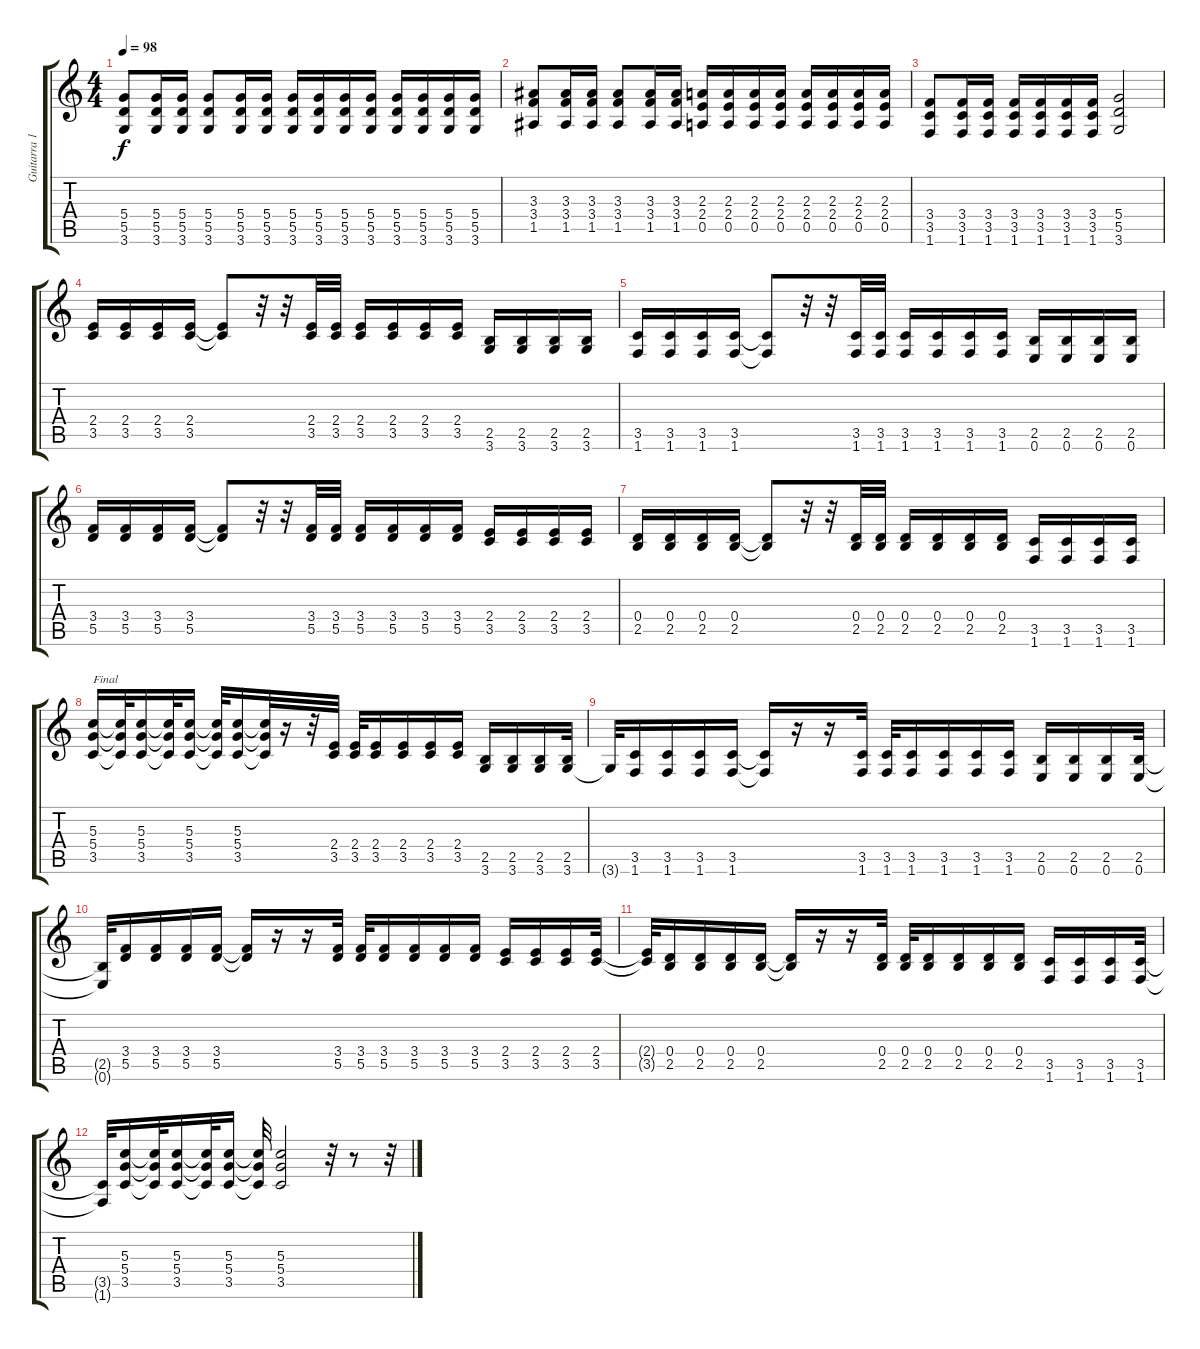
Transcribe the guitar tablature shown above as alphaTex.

\track ("Guitarra 1" "Guitarra 1") {instrument acousticguitarnylon}
\staff {score tabs}
\tuning (E4 B3 G3 D3 A2 E2) {hide}
\ts (4 4)
\tempo 98
\clef g2
\ks c
(5.4 5.5 3.6).8{dy f instrument distortionguitar} (5.4 5.5 3.6).16 (5.4 5.5 3.6).16 (5.4 5.5 3.6).8 (5.4 5.5 3.6).16 (5.4 5.5 3.6).16 (5.4 5.5 3.6).16 (5.4 5.5 3.6).16 (5.4 5.5 3.6).16 (5.4 5.5 3.6).16 (5.4 5.5 3.6).16 (5.4 5.5 3.6).16 (5.4 5.5 3.6).16 (5.4 5.5 3.6).16 |
(3.3 3.4 1.5).8{instrument distortionguitar} (3.3 3.4 1.5).16 (3.3 3.4 1.5).16 (3.3 3.4 1.5).8 (3.3 3.4 1.5).16 (3.3 3.4 1.5).16 (2.3 2.4 0.5).16 (2.3 2.4 0.5).16 (2.3 2.4 0.5).16 (2.3 2.4 0.5).16 (2.3 2.4 0.5).16 (2.3 2.4 0.5).16 (2.3 2.4 0.5).16 (2.3 2.4 0.5).16 |
(3.4 3.5 1.6).8{instrument distortionguitar} (3.4 3.5 1.6).16 (3.4 3.5 1.6).16 (3.4 3.5 1.6).16 (3.4 3.5 1.6).16 (3.4 3.5 1.6).16 (3.4 3.5 1.6).16 (5.4 5.5 3.6).2 |
(2.4 3.5).16{instrument distortionguitar} (2.4 3.5).16 (2.4 3.5).16 (2.4 3.5).16 (2.4{t} 3.5{t}).8 r.32 r.32 (2.4 3.5).32 (2.4 3.5).32 (2.4 3.5).16 (2.4 3.5).16 (2.4 3.5).16 (2.4 3.5).16 (2.5 3.6).16 (2.5 3.6).16 (2.5 3.6).16 (2.5 3.6).16 |
(3.5 1.6).16 (3.5 1.6).16 (3.5 1.6).16 (3.5 1.6).16 (3.5{t} 1.6{t}).8 r.32 r.32 (3.5 1.6).32 (3.5 1.6).32 (3.5 1.6).16 (3.5 1.6).16 (3.5 1.6).16 (3.5 1.6).16 (2.5 0.6).16 (2.5 0.6).16 (2.5 0.6).16 (2.5 0.6).16 |
(3.4 5.5).16 (3.4 5.5).16 (3.4 5.5).16 (3.4 5.5).16 (3.4{t} 5.5{t}).8 r.32 r.32 (3.4 5.5).32 (3.4 5.5).32 (3.4 5.5).16 (3.4 5.5).16 (3.4 5.5).16 (3.4 5.5).16 (2.4 3.5).16 (2.4 3.5).16 (2.4 3.5).16 (2.4 3.5).16 |
(0.4 2.5).16 (0.4 2.5).16 (0.4 2.5).16 (0.4 2.5).16 (0.4{t} 2.5{t}).8 r.32 r.32 (0.4 2.5).32 (0.4 2.5).32 (0.4 2.5).16 (0.4 2.5).16 (0.4 2.5).16 (0.4 2.5).16 (3.5 1.6).16 (3.5 1.6).16 (3.5 1.6).16 (3.5 1.6).16 |
(5.3 5.4 3.5).16{txt "Final"} (5.3{t} 5.4{t} 3.5{t}).32 (5.3 5.4 3.5).16 (5.3{t} 5.4{t} 3.5{t}).32 (5.3 5.4 3.5).16 (5.3{t} 5.4{t} 3.5{t}).32 (5.3 5.4 3.5).16 (5.3{t} 5.4{t} 3.5{t}).32 r.16 r.32 (2.4 3.5).32 (2.4 3.5).32 (2.4 3.5).16 (2.4 3.5).16 (2.4 3.5).16 (2.4 3.5).16 (2.5 3.6).16 (2.5 3.6).16 (2.5 3.6).16 (2.5 3.6).32 |
3.6{t}.32 (3.5 1.6).16 (3.5 1.6).16 (3.5 1.6).16 (3.5 1.6).16 (3.5{t} 1.6{t}).16 r.16 r.16 (3.5 1.6).32 (3.5 1.6).32 (3.5 1.6).16 (3.5 1.6).16 (3.5 1.6).16 (3.5 1.6).16 (2.5 0.6).16 (2.5 0.6).16 (2.5 0.6).16 (2.5 0.6).32 |
(2.5{t} 0.6{t}).32 (3.4 5.5).16 (3.4 5.5).16 (3.4 5.5).16 (3.4 5.5).16 (3.4{t} 5.5{t}).16 r.16 r.16 (3.4 5.5).32 (3.4 5.5).32 (3.4 5.5).16 (3.4 5.5).16 (3.4 5.5).16 (3.4 5.5).16 (2.4 3.5).16 (2.4 3.5).16 (2.4 3.5).16 (2.4 3.5).32 |
(2.4{t} 3.5{t}).32 (0.4 2.5).16 (0.4 2.5).16 (0.4 2.5).16 (0.4 2.5).16 (0.4{t} 2.5{t}).16 r.16 r.16 (0.4 2.5).32 (0.4 2.5).32 (0.4 2.5).16 (0.4 2.5).16 (0.4 2.5).16 (0.4 2.5).16 (3.5 1.6).16 (3.5 1.6).16 (3.5 1.6).16 (3.5 1.6).32 |
(3.5{t} 1.6{t}).32 (5.3 5.4 3.5).16 (5.3{t} 5.4{t} 3.5{t}).32 (5.3 5.4 3.5).16 (5.3{t} 5.4{t} 3.5{t}).32 (5.3 5.4 3.5).16 (5.3{t} 5.4{t} 3.5{t}).32 (5.3 5.4 3.5).2 r.32 r.8 r.32
